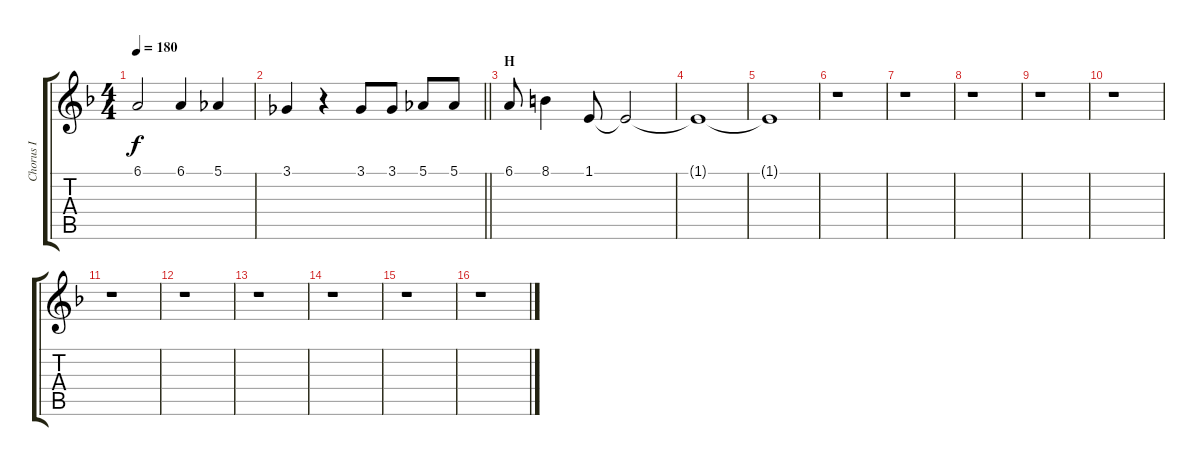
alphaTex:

\track ("Chorus I" "Chorus I") {instrument voiceoohs}
\staff {score tabs}
\tuning (Eb4 Bb3 Gb3 Db3 Ab2 Eb2) {hide}
\ts (4 4)
\tempo 180
\clef g2
\ks f
6.1.2{dy f} 6.1.4 5.1.4 |
\barLineRight lightlight
3.1.4 r.4 3.1.8 3.1.8 5.1.8 5.1.8 |
\section ("" "H")
6.1.8 8.1.4 1.1.8 1.1{t}.2 |
1.1{t}.1 |
1.1{t}.1 |
r.1 |
r.1 |
r.1 |
r.1 |
r.1 |
r.1 |
r.1 |
r.1 |
r.1 |
r.1 |
r.1
